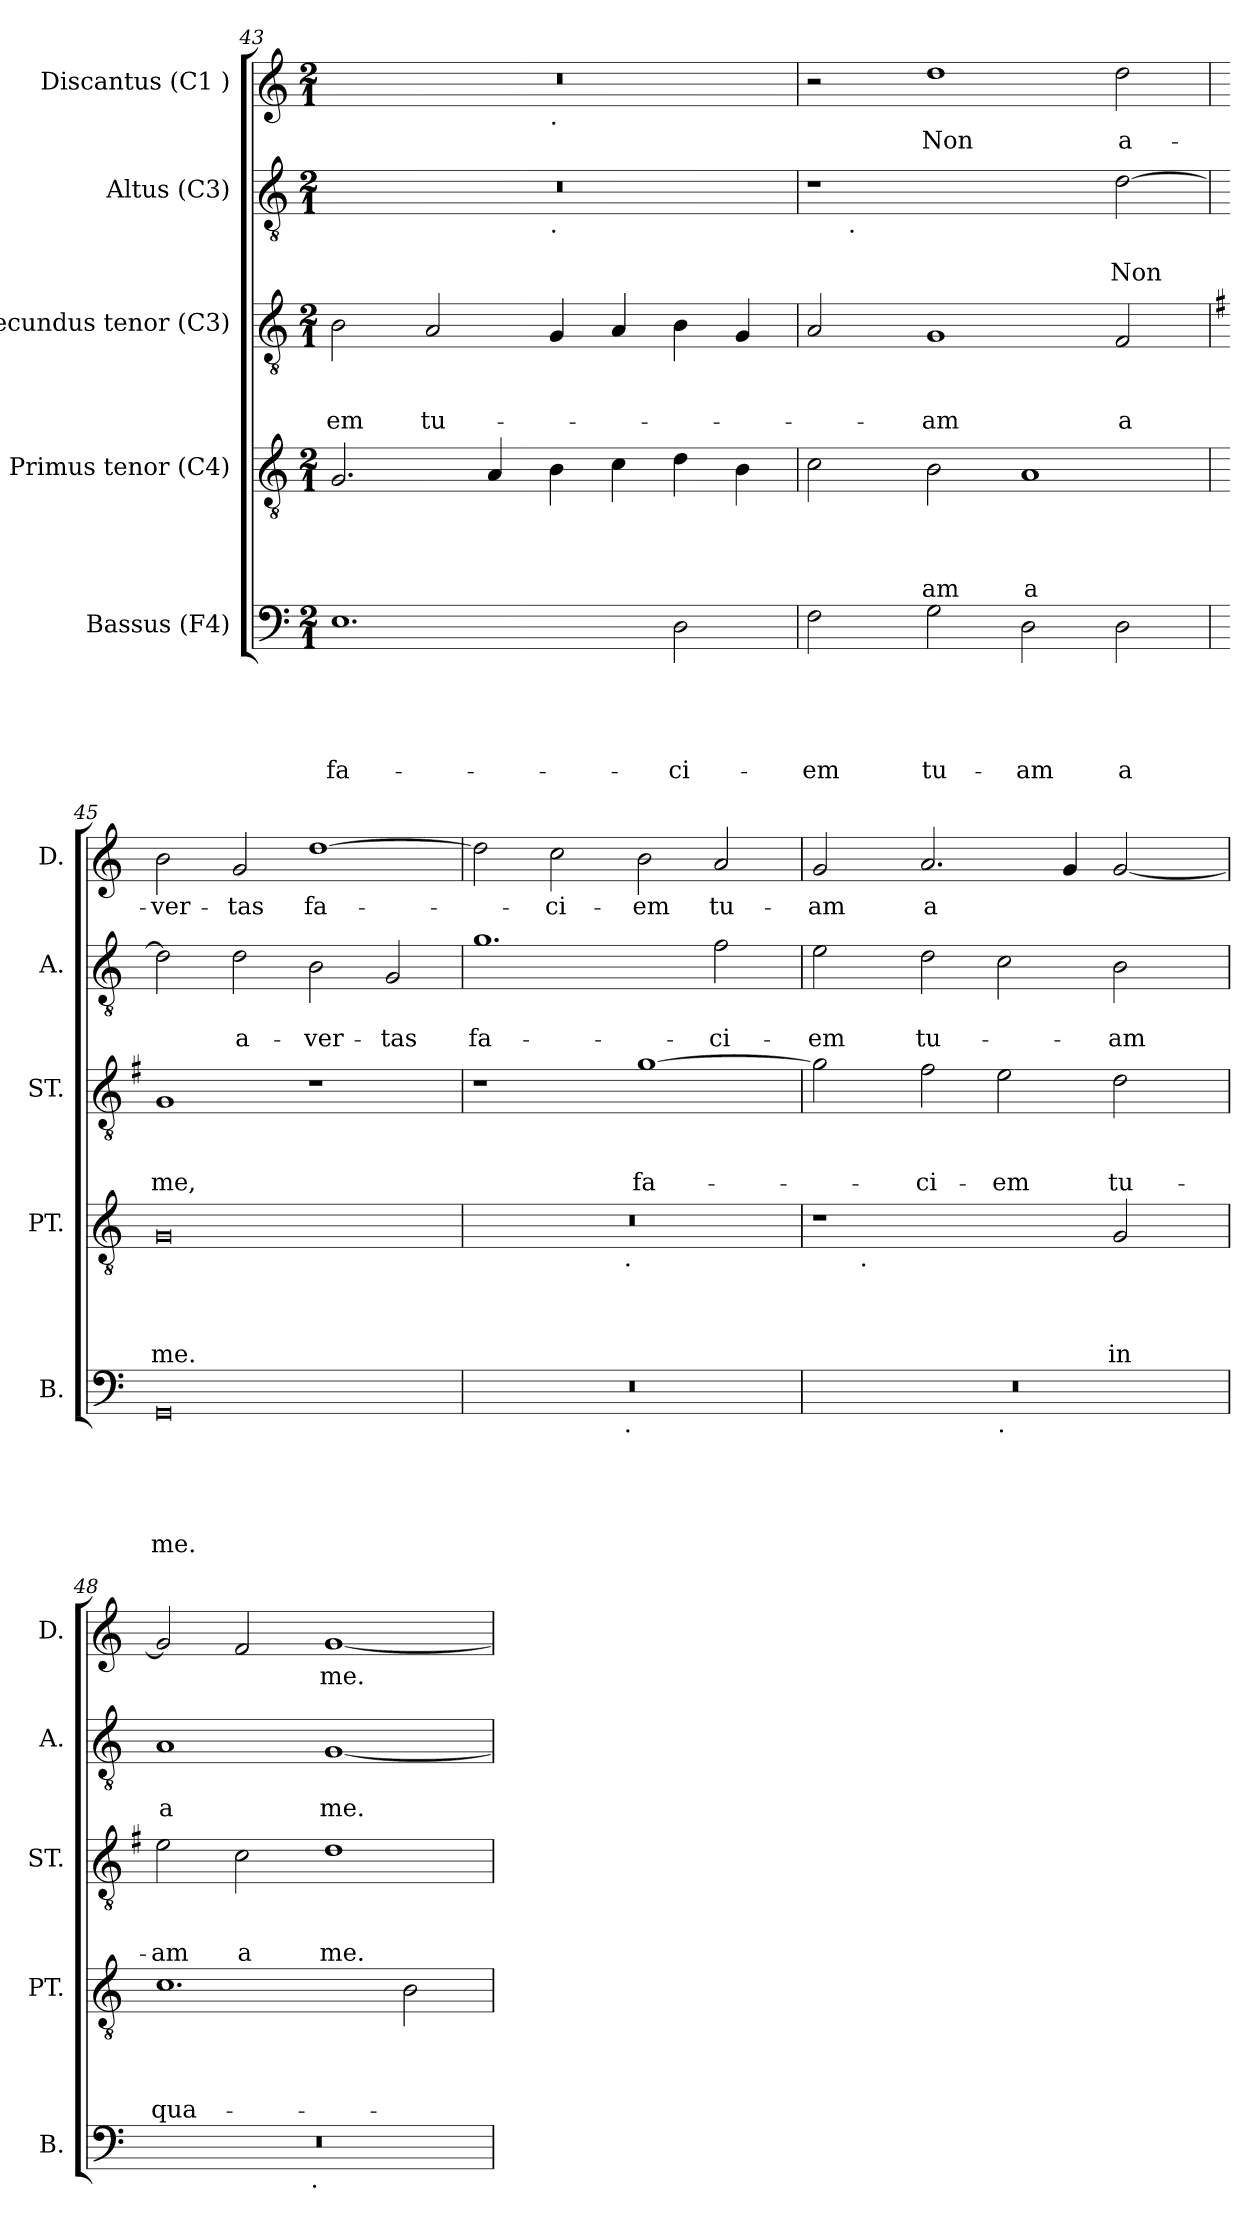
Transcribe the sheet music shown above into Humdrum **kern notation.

**kern	**text	**text	**text	**text	**text	**kern	**text	**text	**text	**text	**kern	**text	**text	**text	**kern	**text	**text	**kern	**text
*part5	*part5	*part5	*part5	*part5	*part5	*part4	*part4	*part4	*part4	*part4	*part3	*part3	*part3	*part3	*part2	*part2	*part2	*part1	*part1
*staff5	*staff5	*staff5	*staff5	*staff5	*staff5	*staff4	*staff4	*staff4	*staff4	*staff4	*staff3	*staff3	*staff3	*staff3	*staff2	*staff2	*staff2	*staff1	*staff1
*I"Bassus (F4)	*	*	*	*	*	*I"Primus tenor (C4)	*	*	*	*	*I"Secundus tenor (C3)	*	*	*	*I"Altus (C3)	*	*	*I"Discantus (C1 )	*
*I'B.	*	*	*	*	*	*I'PT.	*	*	*	*	*I'ST.	*	*	*	*I'A.	*	*	*I'D.	*
*clefF4	*	*	*	*	*	*clefGv2	*	*	*	*	*clefGv2	*	*	*	*clefGv2	*	*	*clefG2	*
*k[]	*	*	*	*	*	*k[]	*	*	*	*	*k[]	*	*	*	*k[]	*	*	*k[]	*
*C:	*	*	*	*	*	*C:	*	*	*	*	*C:	*	*	*	*C:	*	*	*C:	*
*M2/1	*	*	*	*	*	*M2/1	*	*	*	*	*M2/1	*	*	*	*M2/1	*	*	*M2/1	*
=43	=43	=43	=43	=43	=43	=43	=43	=43	=43	=43	=43	=43	=43	=43	=43	=43	=43	=43	=43
!	!	!	!	!	!LO:LY:b	!	!	!	!	!	!	!	!	!LO:LY:b	!	!	!	!	!
*	*	*	*	*	*	*	*	*	*	*	*	*	*	*	*^	*	*	*^	*
1.E	.	.	.	.	fa-	2.G/	.	.	.	.	2B\	.	.	-em	0r	1ryy	.	.	0r	1ryy	.
!	!	!	!	!	!	!	!	!	!	!	!	!	!	!LO:LY:b	!	!	!	!	!	!	!
.	.	.	.	.	.	.	.	.	.	.	2A/	.	.	tu-	.	.	.	.	.	.	.
.	.	.	.	.	.	4A/	.	.	.	.	.	.	.	.	.	.	.	.	.	.	.
!	!	!	!	!	!	!	!	!	!	!	!	!	!	!	!	!	!	!	!	!LO:TX:b:t=.	!
!	!	!	!	!	!	!	!	!	!	!	!	!	!	!	!	!LO:TX:b:t=.	!	!	!	!	!
.	.	.	.	.	.	4B\	.	.	.	.	4G/	.	.	.	.	1ryy	.	.	.	1ryy	.
.	.	.	.	.	.	4c\	.	.	.	.	4A/	.	.	.	.	.	.	.	.	.	.
!	!	!	!	!	!LO:LY:b	!	!	!	!	!	!	!	!	!	!	!	!	!	!	!	!
2D\	.	.	.	.	-ci-	4d\	.	.	.	.	4B\	.	.	.	.	.	.	.	.	.	.
.	.	.	.	.	.	4B\	.	.	.	.	4G/	.	.	.	.	.	.	.	.	.	.
=44	=44	=44	=44	=44	=44	=44	=44	=44	=44	=44	=44	=44	=44	=44	=44	=44	=44	=44	=44	=44	=44
!	!	!	!	!	!LO:LY:b	!	!	!	!	!	!	!	!	!	!	!	!	!	!	!	!
*	*	*	*	*	*	*	*	*	*	*	*	*	*	*	*	*	*	*	*v	*v	*
2F\	.	.	.	.	-em	2c\	.	.	.	.	2A/	.	.	.	1r	8ryy	.	.	2r	.
!	!	!	!	!	!	!	!	!	!	!	!	!	!	!	!	!LO:TX:b:t=.	!	!	!	!
.	.	.	.	.	.	.	.	.	.	.	.	.	.	.	.	1...ryy	.	.	.	.
!	!	!	!	!	!LO:LY:b	!	!	!	!	!LO:LY:b	!	!	!	!LO:LY:b	!	!	!	!	!	!LO:LY:b
2G\	.	.	.	.	tu-	2B\	.	.	.	-am	1G	.	.	-am	.	.	.	.	1dd	Non
!	!	!	!	!	!LO:LY:b	!	!	!	!	!LO:LY:b:rj	!	!	!	!	!	!	!	!	!	!
2D\	.	.	.	.	-am	1A	.	.	.	a	.	.	.	.	2ryy	.	.	.	.	.
!	!	!	!	!	!LO:LY:b	!	!	!	!	!	!	!	!	!LO:LY:b	!	!	!	!LO:LY:b	!	!LO:LY:b
2D\	.	.	.	.	a	.	.	.	.	.	2F/	.	.	a	[<2d\	.	.	Non	2dd\	a-
*	*	*	*	*	*	*	*	*	*	*	*	*	*	*	*v	*v	*	*	*	*
!!LO:PB:g=z
=45	=45	=45	=45	=45	=45	=45	=45	=45	=45	=45	=45	=45	=45	=45	=45	=45	=45	=45	=45
*	*	*	*	*	*	*	*	*	*	*	*k[f#]	*	*	*	*	*	*	*	*
*	*	*	*	*	*	*	*	*	*	*	*G:	*	*	*	*	*	*	*	*
*	*	*	*	*	*	*	*	*	*	*	*	*	*	*	*^	*	*	*	*
!	!	!	!	!	!LO:LY:b	!	!	!	!	!LO:LY:b	!	!	!	!LO:LY:b	!	!	!	!	!	!LO:LY:b
*	*	*	*	*	*	*	*	*	*	*	*	*	*	*	*v	*v	*	*	*	*
0GG	.	.	.	.	me.	0G	.	.	.	me.	1G	.	.	me,	2d\]	.	.	2b\	-ver-
!	!	!	!	!	!	!	!	!	!	!	!	!	!	!	!	!	!LO:LY:b	!	!LO:LY:b
.	.	.	.	.	.	.	.	.	.	.	.	.	.	.	2d\	.	a-	2g/	-tas
!	!	!	!	!	!	!	!	!	!	!	!	!	!	!	!	!	!LO:LY:b	!	!LO:LY:b
.	.	.	.	.	.	.	.	.	.	.	1r	.	.	.	2B\	.	-ver-	[>1dd	fa-
!	!	!	!	!	!	!	!	!	!	!	!	!	!	!	!	!	!LO:LY:b	!	!
.	.	.	.	.	.	.	.	.	.	.	.	.	.	.	2G/	.	-tas	.	.
=46	=46	=46	=46	=46	=46	=46	=46	=46	=46	=46	=46	=46	=46	=46	=46	=46	=46	=46	=46
!	!	!	!	!	!	!	!	!	!	!	!	!	!	!	!	!	!LO:LY:b	!	!
*^	*	*	*	*	*	*^	*	*	*	*	*	*	*	*	*	*	*	*	*
0r	2ryy	.	.	.	.	.	0r	2ryy	.	.	.	.	1r	.	.	.	1.g	.	fa-	2dd\]	.
!	!	!	!	!	!	!	!	!	!	!	!	!	!	!	!	!	!	!	!	!	!LO:LY:b
.	4...ryy	.	.	.	.	.	.	4...ryy	.	.	.	.	.	.	.	.	.	.	.	2cc\	-ci-
!	!	!	!	!	!	!	!	!LO:TX:b:t=.	!	!	!	!	!	!	!	!	!	!	!	!	!
!	!LO:TX:b:t=.	!	!	!	!	!	!	!	!	!	!	!	!	!	!	!	!	!	!	!	!
.	1ryy	.	.	.	.	.	.	1ryy	.	.	.	.	.	.	.	.	.	.	.	.	.
!	!	!	!	!	!	!	!	!	!	!	!	!	!	!	!	!LO:LY:b	!	!	!	!	!LO:LY:b
.	.	.	.	.	.	.	.	.	.	.	.	.	[>1g	.	.	fa-	.	.	.	2b\	-em
!	!	!	!	!	!	!	!	!	!	!	!	!	!	!	!	!	!	!	!LO:LY:b	!	!LO:LY:b
.	.	.	.	.	.	.	.	.	.	.	.	.	.	.	.	.	2f\	.	-ci-	2a/	tu-
.	32ryy	.	.	.	.	.	.	32ryy	.	.	.	.	.	.	.	.	.	.	.	.	.
=47	=47	=47	=47	=47	=47	=47	=47	=47	=47	=47	=47	=47	=47	=47	=47	=47	=47	=47	=47	=47	=47
!	!	!	!	!	!	!	!	!	!	!	!	!	!	!	!	!	!	!	!LO:LY:b	!	!LO:LY:b
0r	1ryy	.	.	.	.	.	1r	8ryy	.	.	.	.	2g\]	.	.	.	2e\	.	-em	2g/	-am
.	.	.	.	.	.	.	.	32ryy	.	.	.	.	.	.	.	.	.	.	.	.	.
!	!	!	!	!	!	!	!	!LO:TX:b:t=.	!	!	!	!	!	!	!	!	!	!	!	!	!
.	.	.	.	.	.	.	.	1ryy	.	.	.	.	.	.	.	.	.	.	.	.	.
!	!	!	!	!	!	!	!	!	!	!	!	!	!	!	!	!LO:LY:b	!	!	!LO:LY:b	!	!LO:LY:b
.	.	.	.	.	.	.	.	.	.	.	.	.	2f#\	.	.	-ci-	2d\	.	tu-	2.a/	a
!	!LO:TX:b:t=.	!	!	!	!	!	!	!	!	!	!	!	!	!	!	!	!	!	!	!	!
!	!	!	!	!	!	!	!	!	!	!	!	!	!	!	!	!LO:LY:b	!	!	!	!	!
.	1ryy	.	.	.	.	.	2ryy	.	.	.	.	.	2e\	.	.	-em	2c\	.	.	.	.
.	.	.	.	.	.	.	.	2ryy	.	.	.	.	.	.	.	.	.	.	.	.	.
.	.	.	.	.	.	.	.	.	.	.	.	.	.	.	.	.	.	.	.	4g/	.
!	!	!	!	!	!	!	!	!	!	!	!	!LO:LY:b	!	!	!	!LO:LY:b	!	!	!LO:LY:b	!	!
.	.	.	.	.	.	.	2G/	.	.	.	.	in	2d\	.	.	tu-	2B\	.	-am	[<2g/	.
.	.	.	.	.	.	.	.	4ryy	.	.	.	.	.	.	.	.	.	.	.	.	.
.	.	.	.	.	.	.	.	16.ryy	.	.	.	.	.	.	.	.	.	.	.	.	.
=48	=48	=48	=48	=48	=48	=48	=48	=48	=48	=48	=48	=48	=48	=48	=48	=48	=48	=48	=48	=48	=48
!	!	!	!	!	!	!	!	!	!	!	!	!LO:LY:b	!	!	!	!LO:LY:b	!	!	!LO:LY:b:rj	!	!
*	*	*	*	*	*	*	*v	*v	*	*	*	*	*	*	*	*	*	*	*	*	*
0r	2ryy	.	.	.	.	.	1.c	.	.	.	qua-	2e\	.	.	-am	1A	.	a	2g/]	.
!	!	!	!	!	!	!	!	!	!	!	!	!	!	!	!LO:LY:b	!	!	!	!	!
.	4...ryy	.	.	.	.	.	.	.	.	.	.	2c\	.	.	a	.	.	.	2f/	.
!	!LO:TX:b:t=.	!	!	!	!	!	!	!	!	!	!	!	!	!	!	!	!	!	!	!
.	1ryy	.	.	.	.	.	.	.	.	.	.	.	.	.	.	.	.	.	.	.
!	!	!	!	!	!	!	!	!	!	!	!	!	!	!	!LO:LY:b	!	!	!LO:LY:b	!	!LO:LY:b
.	.	.	.	.	.	.	.	.	.	.	.	1d	.	.	me.	[<1G	.	me.	[<1g	me.
.	.	.	.	.	.	.	2B\	.	.	.	.	.	.	.	.	.	.	.	.	.
.	32ryy	.	.	.	.	.	.	.	.	.	.	.	.	.	.	.	.	.	.	.
*v	*v	*	*	*	*	*	*	*	*	*	*	*	*	*	*	*	*	*	*	*
=	=	=	=	=	=	=	=	=	=	=	=	=	=	=	=	=	=	=	=
*-	*-	*-	*-	*-	*-	*-	*-	*-	*-	*-	*-	*-	*-	*-	*-	*-	*-	*-	*-
